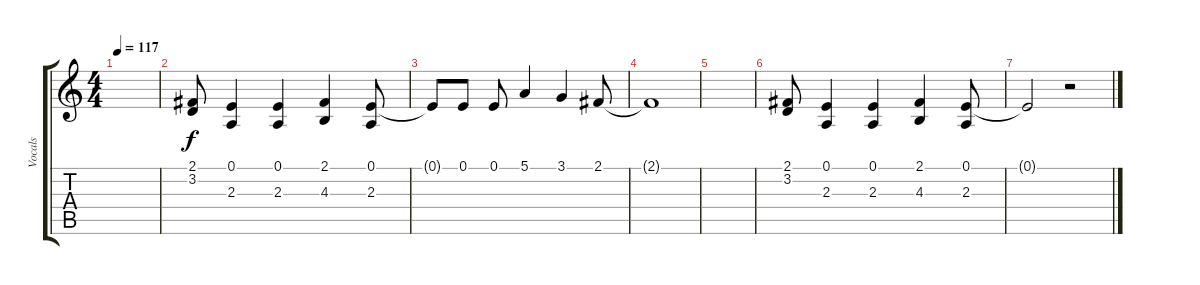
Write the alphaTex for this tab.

\track ("Vocals" "Vocals") {instrument acousticgrandpiano}
\staff {score tabs}
\tuning (E4 B3 G3 D3 A2 E2) {hide}
\ts (4 4)
\tempo 117
\clef g2
\ks c
|
(2.1 3.2).8 (0.1 2.3).4 (0.1 2.3).4 (2.1 4.3).4 (0.1 2.3).8 |
0.1{t}.8 0.1.8 0.1.8 5.1.4 3.1.4 2.1.8 |
2.1{t}.1 |
|
(2.1 3.2).8 (0.1 2.3).4 (0.1 2.3).4 (2.1 4.3).4 (0.1 2.3).8 |
0.1{t}.2 r.2
